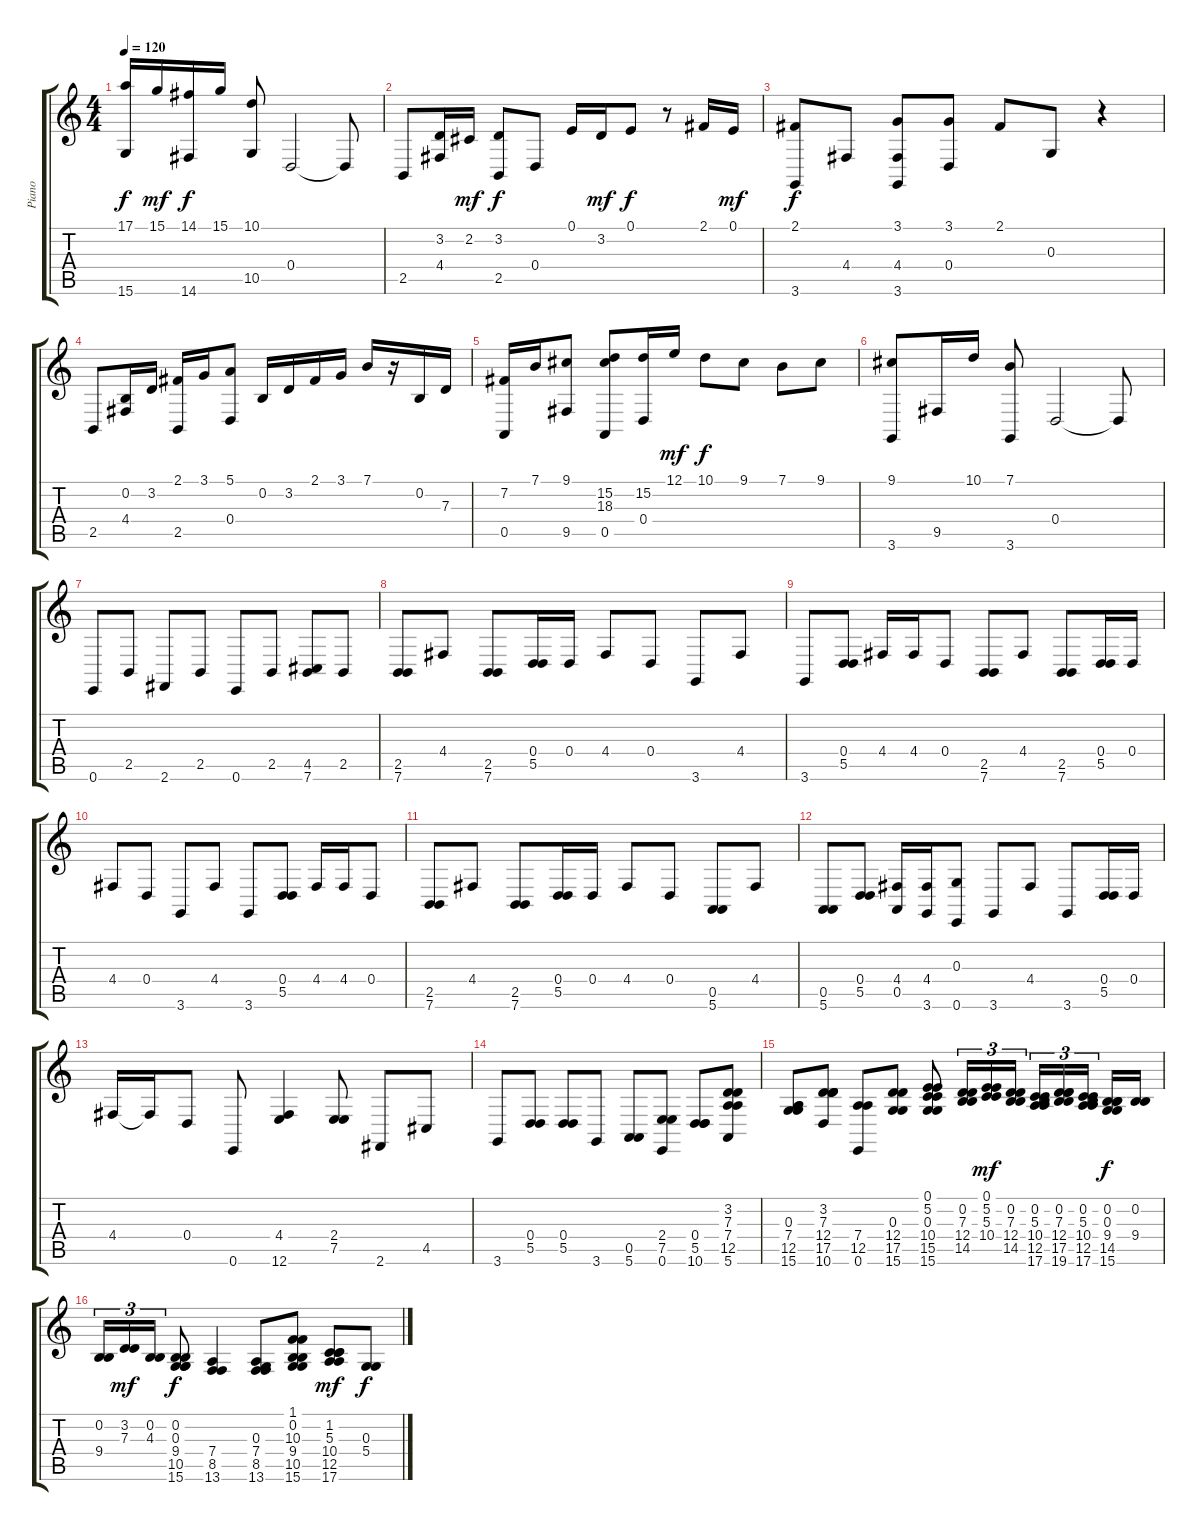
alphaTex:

\track ("Piano" "Piano") {instrument acousticgrandpiano}
\staff {score tabs}
\tuning (E4 B3 G3 D3 A2 E2) {hide}
\ts (4 4)
\tempo 120
\clef g2
\ks c
(17.1 15.6).16{dy f} 15.1.16{dy mf} (14.1 14.6).16{dy f} 15.1.16 (10.1 10.5).8 0.4.2 0.4{t}.8 |
2.5.8 (3.2 4.4).16 2.2.16{dy mf} (3.2 2.5).8{dy f} 0.4.8 0.1.16 3.2.16{dy mf} 0.1.8{dy f} r.8 2.1.16 0.1.16{dy mf} |
(2.1 3.6).8{dy f} 4.4.8 (3.1 4.4 3.6).8 (3.1 0.4).8 2.1.8 0.3.8 r.4 |
2.5.8 (0.2 4.4).16 3.2.16 (2.1 2.5).16 3.1.16 (5.1 0.4).8 0.2.16 3.2.16 2.1.16 3.1.16 7.1.16 r.16 0.2.16 7.3.16 |
(7.2 0.5).16 7.1.16 (9.1 9.5).8 (15.2 18.3 0.5).8 (15.2 0.4).16 12.1.16{dy mf} 10.1.8{dy f} 9.1.8 7.1.8 9.1.8 |
(9.1 3.6).8 9.5.16 10.1.16 (7.1 3.6).8 0.4.2 0.4{t}.8 |
0.6.8 2.5.8 2.6.8 2.5.8 0.6.8 2.5.8 (4.5 7.6).8 2.5.8 |
(2.5 7.6).8 4.4.8 (2.5 7.6).8 (0.4 5.5).16 0.4.16 4.4.8 0.4.8 3.6.8 4.4.8 |
3.6.8 (0.4 5.5).8 4.4.16 4.4.16 0.4.8 (2.5 7.6).8 4.4.8 (2.5 7.6).8 (0.4 5.5).16 0.4.16 |
4.4.8 0.4.8 3.6.8 4.4.8 3.6.8 (0.4 5.5).8 4.4.16 4.4.16 0.4.8 |
(2.5 7.6).8 4.4.8 (2.5 7.6).8 (0.4 5.5).16 0.4.16 4.4.8 0.4.8 (0.5 5.6).8 4.4.8 |
(0.5 5.6).8 (0.4 5.5).8 (4.4 0.5).16 (4.4 3.6).16 (0.3 0.6).8 3.6.8 4.4.8 3.6.8 (0.4 5.5).16 0.4.16 |
4.4.16 4.4{t}.16 0.4.8 0.6.8 (4.4 12.6).4 (2.4 7.5).8 2.6.8 4.5.8 |
3.6.8 (0.4 5.5).8 (0.4 5.5).8 3.6.8 (0.5 5.6).8 (2.4 7.5 0.6).8 (0.4 5.5 10.6).8 (3.2 7.3 7.4 12.5 5.6).8 |
(0.3 7.4 12.5 15.6).8 (3.2 7.3 12.4 17.5 10.6).8 (7.4 12.5 0.6).8 (0.3 12.4 17.5 15.6).8 (0.1 5.2 0.3 10.4 15.5 15.6).8 (0.2 7.3 12.4 14.5).16{tu (3 2)} (0.1 5.2 5.3 10.4).16{tu (3 2) dy mf} (0.2 7.3 12.4 14.5).16{tu (3 2)} (0.2 5.3 10.4 12.5 17.6).16{tu (3 2)} (0.2 7.3 12.4 17.5 19.6).16{tu (3 2)} (0.2 5.3 10.4 12.5 17.6).16{tu (3 2)} (0.2 0.3 9.4 14.5 15.6).16{dy f} (0.2 9.4).16 |
(0.2 9.4).16{tu (3 2)} (3.2 7.3).16{tu (3 2) dy mf} (0.2 4.3).16{tu (3 2)} (0.2 0.3 9.4 10.5 15.6).8{dy f} (7.4 8.5 13.6).4 (0.3 7.4 8.5 13.6).8 (1.1 0.2 10.3 9.4 10.5 15.6).8 (1.2 5.3 10.4 12.5 17.6).8{dy mf} (0.3 5.4).8{dy f}
